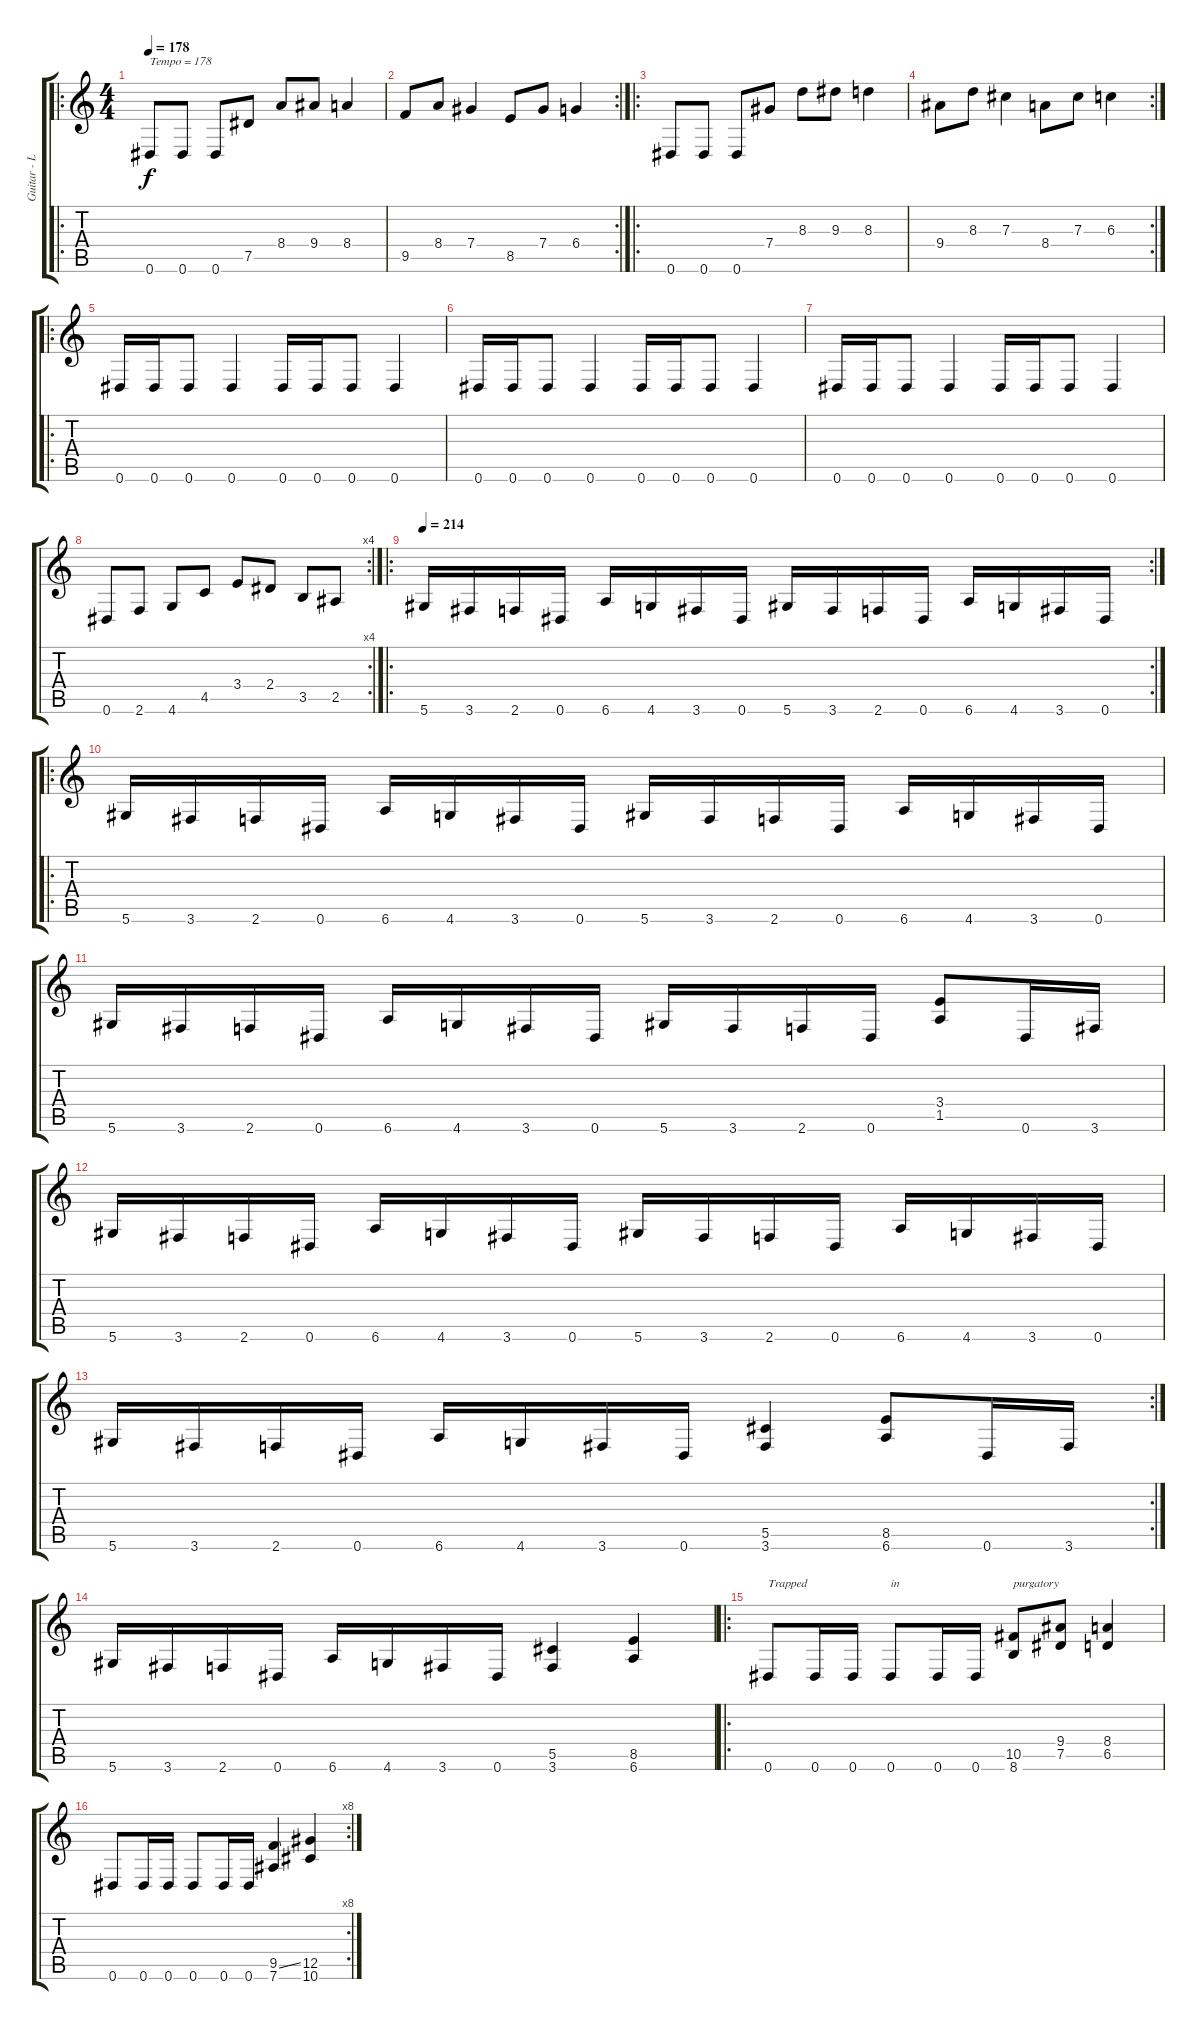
\track ("Guitar - Lead, Kerry King" "Guitar - L") {instrument distortionguitar}
\staff {score tabs}
\tuning (Eb4 Bb3 Gb3 Db3 Ab2 Eb2) {hide}
\ro
\ts (4 4)
\tempo 178
\clef g2
\ks c
0.6.8{txt "Tempo = 178" dy f instrument distortionguitar} 0.6.8 0.6.8 7.5.8 8.4.8 9.4.8 8.4.4 |
\rc 2
9.5.8 8.4.8 7.4.4 8.5.8 7.4.8 6.4.4 |
\ro
0.6.8 0.6.8 0.6.8 7.4.8 8.3.8 9.3.8 8.3.4 |
\rc 2
9.4.8 8.3.8 7.3.4 8.4.8 7.3.8 6.3.4 |
\ro
0.6.16 0.6.16 0.6.8 0.6.4 0.6.16 0.6.16 0.6.8 0.6.4 |
0.6.16 0.6.16 0.6.8 0.6.4 0.6.16 0.6.16 0.6.8 0.6.4 |
0.6.16 0.6.16 0.6.8 0.6.4 0.6.16 0.6.16 0.6.8 0.6.4 |
\rc 4
0.6.8 2.6.8 4.6.8 4.5.8 3.4.8 2.4.8 3.5.8 2.5.8 |
\ro
\rc 2
\tempo 214
5.6.16 3.6.16 2.6.16 0.6.16 6.6.16 4.6.16 3.6.16 0.6.16 5.6.16 3.6.16 2.6.16 0.6.16 6.6.16 4.6.16 3.6.16 0.6.16 |
\ro
5.6.16 3.6.16 2.6.16 0.6.16 6.6.16 4.6.16 3.6.16 0.6.16 5.6.16 3.6.16 2.6.16 0.6.16 6.6.16 4.6.16 3.6.16 0.6.16 |
5.6.16 3.6.16 2.6.16 0.6.16 6.6.16 4.6.16 3.6.16 0.6.16 5.6.16 3.6.16 2.6.16 0.6.16 (3.4 1.5).8 0.6.16 3.6.16 |
5.6.16 3.6.16 2.6.16 0.6.16 6.6.16 4.6.16 3.6.16 0.6.16 5.6.16 3.6.16 2.6.16 0.6.16 6.6.16 4.6.16 3.6.16 0.6.16 |
\rc 2
5.6.16 3.6.16 2.6.16 0.6.16 6.6.16 4.6.16 3.6.16 0.6.16 (5.5 3.6).4 (8.5 6.6).8 0.6.16 3.6.16 |
5.6.16 3.6.16 2.6.16 0.6.16 6.6.16 4.6.16 3.6.16 0.6.16 (5.5 3.6).4 (8.5 6.6).4 |
\ro
0.6.8{txt "Trapped"} 0.6.16 0.6.16 0.6.8{txt "in"} 0.6.16 0.6.16 (10.5 8.6).8{txt "purgatory"} (9.4 7.5).8 (8.4 6.5).4 |
\rc 8
0.6.8 0.6.16 0.6.16 0.6.8 0.6.16 0.6.16 (9.5{ss} 7.6).4 (12.5 10.6).4
